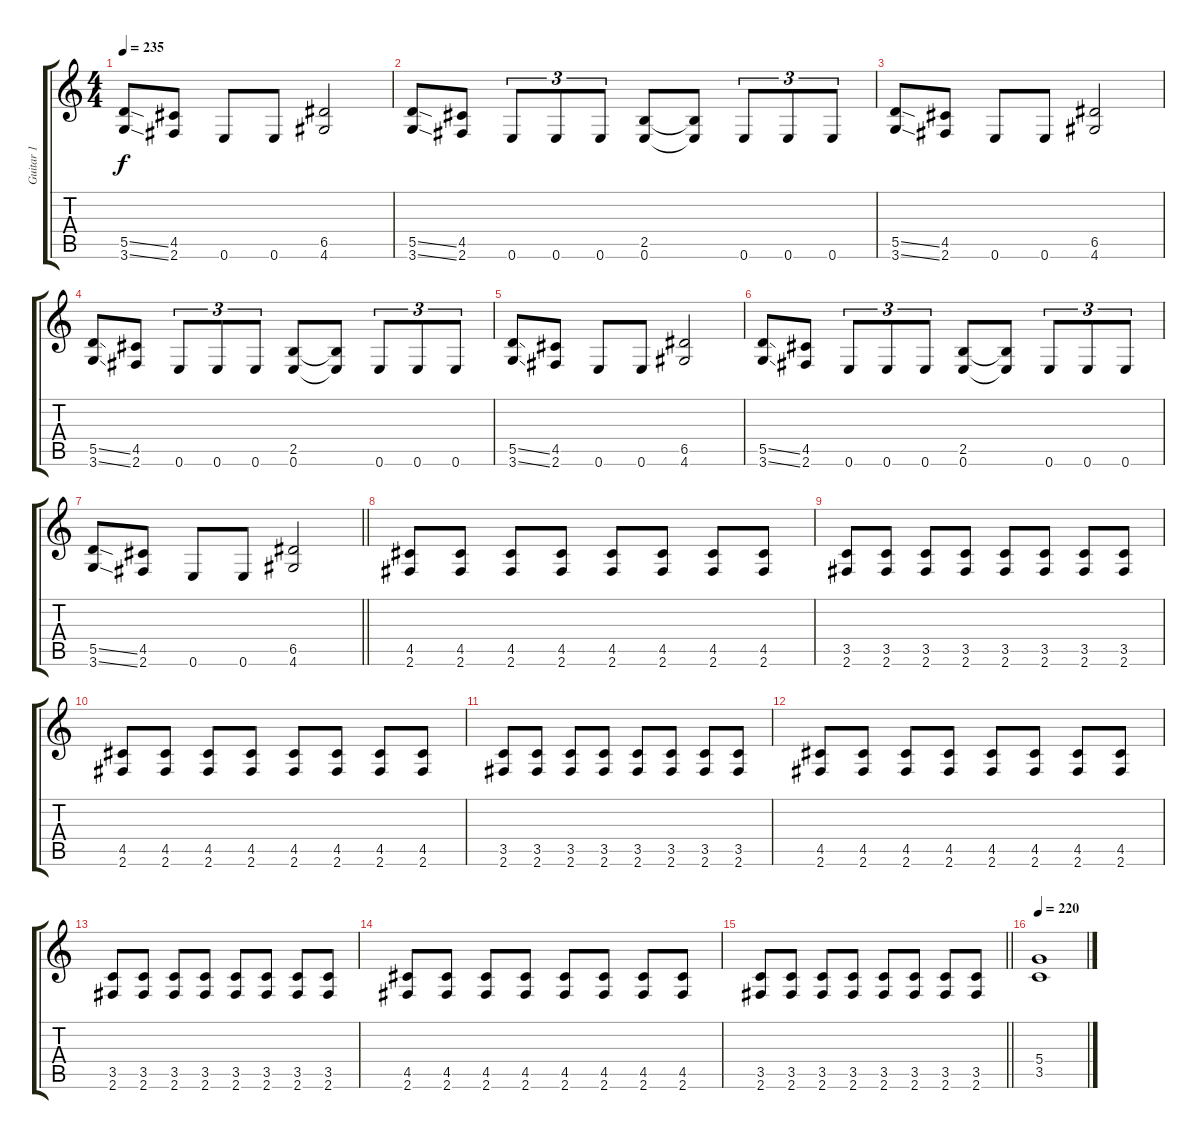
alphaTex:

\track ("Guitar 1" "Guitar 1") {instrument distortionguitar}
\staff {score tabs}
\tuning (E4 B3 G3 D3 A2 E2) {hide}
\ts (4 4)
\tempo 235
\clef g2
\ks c
(5.5{ss} 3.6{ss}).8{dy f} (4.5 2.6).8 0.6.8 0.6.8 (6.5 4.6).2 |
(5.5{ss} 3.6{ss}).8 (4.5 2.6).8 0.6.8{tu (3 2)} 0.6.8{tu (3 2)} 0.6.8{tu (3 2)} (2.5 0.6).8 (2.5{t} 0.6{t}).8 0.6.8{tu (3 2)} 0.6.8{tu (3 2)} 0.6.8{tu (3 2)} |
(5.5{ss} 3.6{ss}).8 (4.5 2.6).8 0.6.8 0.6.8 (6.5 4.6).2 |
(5.5{ss} 3.6{ss}).8 (4.5 2.6).8 0.6.8{tu (3 2)} 0.6.8{tu (3 2)} 0.6.8{tu (3 2)} (2.5 0.6).8 (2.5{t} 0.6{t}).8 0.6.8{tu (3 2)} 0.6.8{tu (3 2)} 0.6.8{tu (3 2)} |
(5.5{ss} 3.6{ss}).8 (4.5 2.6).8 0.6.8 0.6.8 (6.5 4.6).2 |
(5.5{ss} 3.6{ss}).8 (4.5 2.6).8 0.6.8{tu (3 2)} 0.6.8{tu (3 2)} 0.6.8{tu (3 2)} (2.5 0.6).8 (2.5{t} 0.6{t}).8 0.6.8{tu (3 2)} 0.6.8{tu (3 2)} 0.6.8{tu (3 2)} |
\barLineRight lightlight
(5.5{ss} 3.6{ss}).8 (4.5 2.6).8 0.6.8 0.6.8 (6.5 4.6).2 |
(4.5 2.6).8 (4.5 2.6).8 (4.5 2.6).8 (4.5 2.6).8 (4.5 2.6).8 (4.5 2.6).8 (4.5 2.6).8 (4.5 2.6).8 |
(3.5 2.6).8 (3.5 2.6).8 (3.5 2.6).8 (3.5 2.6).8 (3.5 2.6).8 (3.5 2.6).8 (3.5 2.6).8 (3.5 2.6).8 |
(4.5 2.6).8 (4.5 2.6).8 (4.5 2.6).8 (4.5 2.6).8 (4.5 2.6).8 (4.5 2.6).8 (4.5 2.6).8 (4.5 2.6).8 |
(3.5 2.6).8 (3.5 2.6).8 (3.5 2.6).8 (3.5 2.6).8 (3.5 2.6).8 (3.5 2.6).8 (3.5 2.6).8 (3.5 2.6).8 |
(4.5 2.6).8 (4.5 2.6).8 (4.5 2.6).8 (4.5 2.6).8 (4.5 2.6).8 (4.5 2.6).8 (4.5 2.6).8 (4.5 2.6).8 |
(3.5 2.6).8 (3.5 2.6).8 (3.5 2.6).8 (3.5 2.6).8 (3.5 2.6).8 (3.5 2.6).8 (3.5 2.6).8 (3.5 2.6).8 |
(4.5 2.6).8 (4.5 2.6).8 (4.5 2.6).8 (4.5 2.6).8 (4.5 2.6).8 (4.5 2.6).8 (4.5 2.6).8 (4.5 2.6).8 |
\barLineRight lightlight
(3.5 2.6).8 (3.5 2.6).8 (3.5 2.6).8 (3.5 2.6).8 (3.5 2.6).8 (3.5 2.6).8 (3.5 2.6).8 (3.5 2.6).8 |
\tempo 220
(5.4 3.5).1
